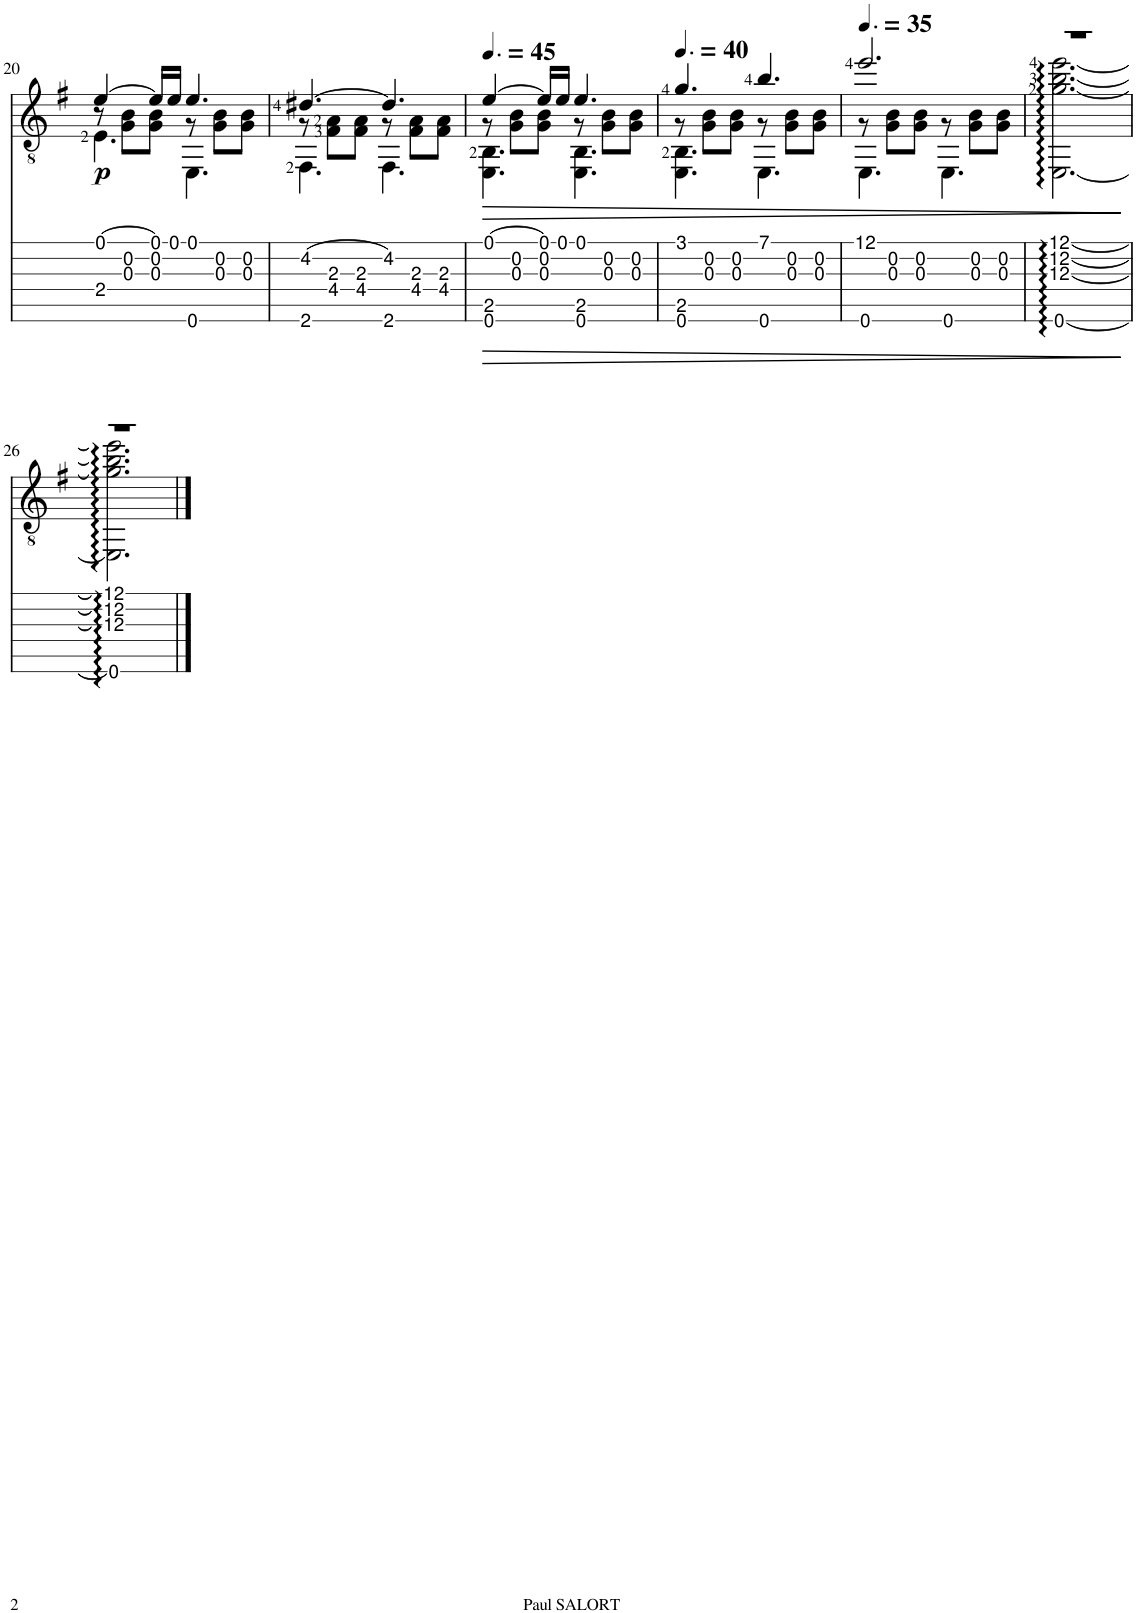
**kern	**kern	**dynam
*part1	*part1	*part1
*staff2	*staff1	*staff1/2
*I"Guitar	*	*
*I'Guit.	*	*
!!LO:PB:g=z
*	*clefGv2	*
*k[f#]	*k[f#]	*
*M6/8	*M6/8	*
=20	=20	=20
*^	*^	*
*	*^	*	*^	*
!	!	!	!	!	!	!LO:DY:b
[4e	8r	4.E	[4e/	8r	4.E\	p
.	8G\ 8B\L	.	.	8G\ 8B\L	.	.
16eLL]	8G\ 8B\J	.	16e/LL]	8G\ 8B\J	.	.
16e-XJJ	.	.	16e/JJ	.	.	.
4.en	8r	4.EE	4.e/	8r	4.EE\	.
.	8G\ 8B\L	.	.	8G\ 8B\L	.	.
.	8G\ 8B\J	.	.	8G\ 8B\J	.	.
=21	=21	=21	=21	=21	=21	=21
[4.d#	8r	4.FF#	[4.d#X/	8r	4.FF#\	.
.	8F#\ 8A\L	.	.	8F#\ 8A\L	.	.
.	8F#\ 8A\J	.	.	8F#\ 8A\J	.	.
4.d#]	8r	4.FF#	4.d#/]	8r	4.FF#\	.
.	8F#\ 8A\L	.	.	8F#\ 8A\L	.	.
.	8F#\ 8A\J	.	.	8F#\ 8A\J	.	.
=22	=22	=22	=22	=22	=22	=22
*	*	*	*MM68	*	*	*
!	!	!	!	!	!	!LO:HP:b
[4e	8r	4.EE 4.BB	[4e/	8r	4.EE\ 4.BB\	>
.	8G\ 8B\L	.	.	8G\ 8B\L	.	.
16eLL]	8G\ 8B\J	.	16e/LL]	8G\ 8B\J	.	.
16eJJ	.	.	16e/JJ	.	.	.
4.e	8r	4.EE 4.BB	4.e/	8r	4.EE\ 4.BB\	.
.	8G\ 8B\L	.	.	8G\ 8B\L	.	.
.	8G\ 8B\J	.	.	8G\ 8B\J	.	.
=23	=23	=23	=23	=23	=23	=23
*	*	*	*MM60	*	*	*
4.g	8r	4.EE 4.BB	4.g/	8r	4.EE\ 4.BB\	.
.	8G\ 8B\L	.	.	8G\ 8B\L	.	.
.	8G\ 8B\J	.	.	8G\ 8B\J	.	.
4.b	8r	4.EE	4.b/	8r	4.EE\	.
.	8G\ 8B\L	.	.	8G\ 8B\L	.	.
.	8G\ 8B\J	.	.	8G\ 8B\J	.	.
=24	=24	=24	=24	=24	=24	=24
*	*	*	*MM53	*	*	*
2.ee	8r	4.EE	2.ee/	8r	4.EE\	.
.	8G\ 8B\L	.	.	8G\ 8B\L	.	.
.	8G\ 8B\J	.	.	8G\ 8B\J	.	.
.	8r	4.EE	.	8r	4.EE\	.
.	8G\ 8B\L	.	.	8G\ 8B\L	.	.
.	8G\ 8B\J	.	.	8G\ 8B\J	.	.
*	*v	*v	*	*	*	*
*	*	*	*v	*v	*
=25	=25	=25	=25	=25
2.r	[2.EE:: [2.g:: [2.b:: [2.ee::	2.r	[2.EE\:: [2.g\:: [2.b\:: [2.ee\::	.
*v	*v	*	*	*
*	*v	*v	*
.	.	]
!!LO:LB:g=z
=26	=26	=26
*^	*^	*
2.r	2.EE]:: 2.g]:: 2.b]:: 2.ee]::	2.r	2.EE\]:: 2.g\]:: 2.b\]:: 2.ee\]::	.
*v	*v	*	*	*
*	*v	*v	*
==	==	==
*-	*-	*-
